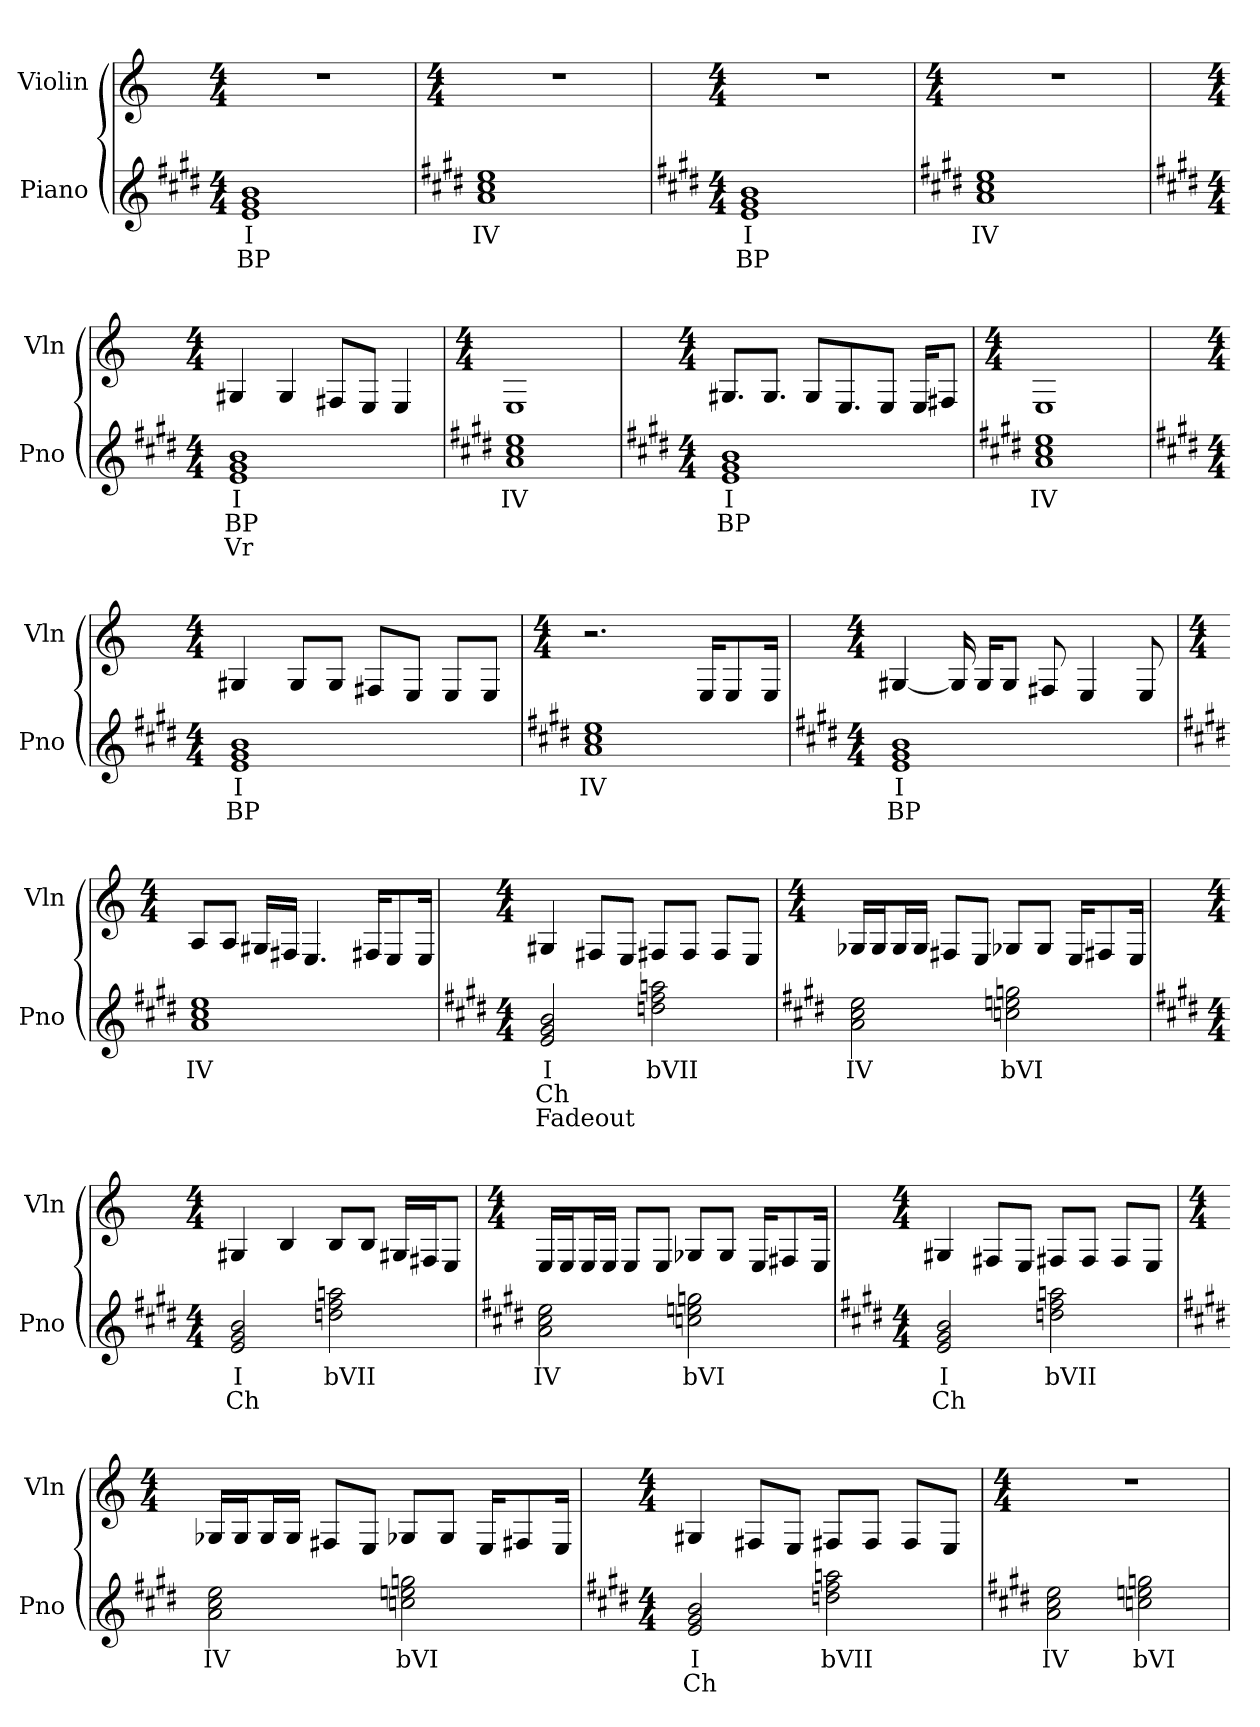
**kern	**text	**text	**text	**kern
*part2	*part2	*part2	*part2	*part1
*staff2	*staff2	*staff2	*staff2	*staff1
*I"Piano	*	*	*	*I"Violin
*I'Pno	*	*	*	*I'Vln
*k[f#c#g#d#]	*	*	*	*
*E:	*	*	*	*
*M4/4	*	*	*	*M4/4
=	=	=	=	=
1e 1g# 1b	I	BP	.	1r
=	=	=	=	=
*k[f#c#g#d#]	*	*	*	*
*E:	*	*	*	*
*	*	*	*	*M4/4
1a 1cc# 1ee	IV	.	.	1r
=	=	=	=	=
*k[f#c#g#d#]	*	*	*	*
*E:	*	*	*	*
*M4/4	*	*	*	*M4/4
1e 1g# 1b	I	BP	.	1r
=	=	=	=	=
*k[f#c#g#d#]	*	*	*	*
*E:	*	*	*	*
*	*	*	*	*M4/4
1a 1cc# 1ee	IV	.	.	1r
=	=	=	=	=
*k[f#c#g#d#]	*	*	*	*
*E:	*	*	*	*
*M4/4	*	*	*	*M4/4
1e 1g# 1b	I	BP	Vr	4G#X
.	.	.	.	4G#
.	.	.	.	8F#XL
.	.	.	.	8EJ
.	.	.	.	4E
=	=	=	=	=
*k[f#c#g#d#]	*	*	*	*
*E:	*	*	*	*
*	*	*	*	*M4/4
1a 1cc# 1ee	IV	.	.	1E
=	=	=	=	=
*k[f#c#g#d#]	*	*	*	*
*E:	*	*	*	*
*M4/4	*	*	*	*M4/4
1e 1g# 1b	I	BP	.	8.G#XL
.	.	.	.	8.G#J
.	.	.	.	8G#L
.	.	.	.	8.E
.	.	.	.	8EJ
.	.	.	.	16EKL
.	.	.	.	8F#XJ
=	=	=	=	=
*k[f#c#g#d#]	*	*	*	*
*E:	*	*	*	*
*	*	*	*	*M4/4
1a 1cc# 1ee	IV	.	.	1E
=	=	=	=	=
*k[f#c#g#d#]	*	*	*	*
*E:	*	*	*	*
*M4/4	*	*	*	*M4/4
1e 1g# 1b	I	BP	.	4G#X
.	.	.	.	8G#L
.	.	.	.	8G#J
.	.	.	.	8F#XL
.	.	.	.	8EJ
.	.	.	.	8EL
.	.	.	.	8EJ
=	=	=	=	=
*k[f#c#g#d#]	*	*	*	*
*E:	*	*	*	*
*	*	*	*	*M4/4
1a 1cc# 1ee	IV	.	.	2.r
.	.	.	.	16EKL
.	.	.	.	8E
.	.	.	.	16EJk
=	=	=	=	=
*k[f#c#g#d#]	*	*	*	*
*E:	*	*	*	*
*M4/4	*	*	*	*M4/4
1e 1g# 1b	I	BP	.	[4G#X
.	.	.	.	16G#]
.	.	.	.	16G#KL
.	.	.	.	8G#J
.	.	.	.	8F#X
.	.	.	.	4E
.	.	.	.	8E
=	=	=	=	=
*k[f#c#g#d#]	*	*	*	*
*E:	*	*	*	*
*	*	*	*	*M4/4
1a 1cc# 1ee	IV	.	.	8AL
.	.	.	.	8AJ
.	.	.	.	16G#XLL
.	.	.	.	16F#XJJ
.	.	.	.	4.E
.	.	.	.	16F#XKL
.	.	.	.	8E
.	.	.	.	16EJk
=	=	=	=	=
*k[f#c#g#d#]	*	*	*	*
*E:	*	*	*	*
*M4/4	*	*	*	*M4/4
2e 2g# 2b	I	Ch	Fadeout	4G#X
.	.	.	.	8F#XL
.	.	.	.	8EJ
2ddn 2ff# 2aan	bVII	.	.	8F#XL
.	.	.	.	8F#J
.	.	.	.	8F#L
.	.	.	.	8EJ
=	=	=	=	=
*k[f#c#g#d#]	*	*	*	*
*E:	*	*	*	*
*	*	*	*	*M4/4
2a 2cc# 2ee	IV	.	.	16G-XLL
.	.	.	.	16G-J
.	.	.	.	16G-L
.	.	.	.	16G-JJ
.	.	.	.	8F#XL
.	.	.	.	8EJ
2ccn 2een 2ggn	bVI	.	.	8G-XL
.	.	.	.	8G-J
.	.	.	.	16EKL
.	.	.	.	8F#X
.	.	.	.	16EJk
=	=	=	=	=
*k[f#c#g#d#]	*	*	*	*
*E:	*	*	*	*
*M4/4	*	*	*	*M4/4
2e 2g# 2b	I	Ch	.	4G#X
.	.	.	.	4B
2ddn 2ff# 2aan	bVII	.	.	8BL
.	.	.	.	8BJ
.	.	.	.	16G#XLL
.	.	.	.	16F#XJ
.	.	.	.	8EJ
=	=	=	=	=
*k[f#c#g#d#]	*	*	*	*
*E:	*	*	*	*
*	*	*	*	*M4/4
2a 2cc# 2ee	IV	.	.	16ELL
.	.	.	.	16EJ
.	.	.	.	16EL
.	.	.	.	16EJJ
.	.	.	.	8EL
.	.	.	.	8EJ
2ccn 2een 2ggn	bVI	.	.	8G-XL
.	.	.	.	8G-J
.	.	.	.	16EKL
.	.	.	.	8F#X
.	.	.	.	16EJk
=	=	=	=	=
*k[f#c#g#d#]	*	*	*	*
*E:	*	*	*	*
*M4/4	*	*	*	*M4/4
2e 2g# 2b	I	Ch	.	4G#X
.	.	.	.	8F#XL
.	.	.	.	8EJ
2ddn 2ff# 2aan	bVII	.	.	8F#XL
.	.	.	.	8F#J
.	.	.	.	8F#L
.	.	.	.	8EJ
=	=	=	=	=
*k[f#c#g#d#]	*	*	*	*
*E:	*	*	*	*
*	*	*	*	*M4/4
2a 2cc# 2ee	IV	.	.	16G-XLL
.	.	.	.	16G-J
.	.	.	.	16G-L
.	.	.	.	16G-JJ
.	.	.	.	8F#XL
.	.	.	.	8EJ
2ccn 2een 2ggn	bVI	.	.	8G-XL
.	.	.	.	8G-J
.	.	.	.	16EKL
.	.	.	.	8F#X
.	.	.	.	16EJk
=	=	=	=	=
*k[f#c#g#d#]	*	*	*	*
*E:	*	*	*	*
*M4/4	*	*	*	*M4/4
2e 2g# 2b	I	Ch	.	4G#X
.	.	.	.	8F#XL
.	.	.	.	8EJ
2ddn 2ff# 2aan	bVII	.	.	8F#XL
.	.	.	.	8F#J
.	.	.	.	8F#L
.	.	.	.	8EJ
=	=	=	=	=
*k[f#c#g#d#]	*	*	*	*
*E:	*	*	*	*
*	*	*	*	*M4/4
2a 2cc# 2ee	IV	.	.	1r
2ccn 2een 2ggn	bVI	.	.	.
=	=	=	=	=
*-	*-	*-	*-	*-
